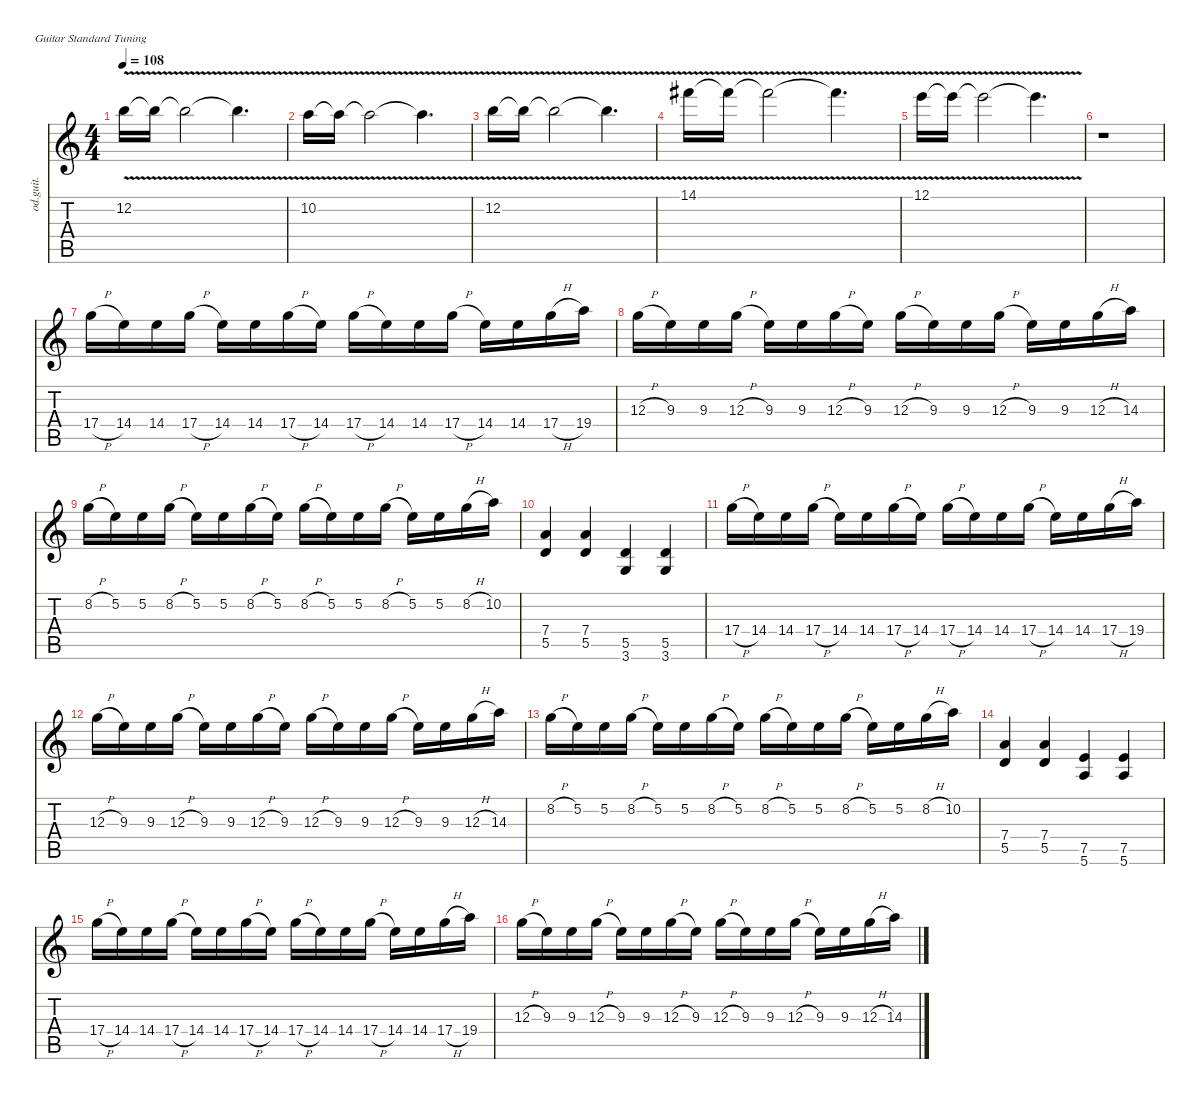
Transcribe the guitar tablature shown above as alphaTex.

\defaultSystemsLayout 4
\hideDynamics
\bracketExtendMode nobrackets
\otherSystemsTrackNameOrientation horizontal
\track ("fill guitar" "od.guit.") {instrument overdrivenguitar}
\staff {score tabs}
\tuning (E4 B3 G3 D3 A2 E2)
\ts (4 4)
\tempo 108
\clef g2
\ks c
12.2{v}.16{dy f beam Down} 12.2{v t}.16{beam Down} 12.2{v t}.2{beam Down} 12.2{v t}.4{d beam Down} |
10.2{v}.16{beam Down} 10.2{v t}.16{beam Down} 10.2{v t}.2{beam Down} 10.2{v t}.4{d beam Down} |
12.2{v}.16{beam Down} 12.2{v t}.16{beam Down} 12.2{v t}.2{beam Down} 12.2{v t}.4{d beam Down} |
14.1{v acc #}.16{beam Down} 14.1{v t acc #}.16{beam Down} 14.1{v t acc #}.2{beam Down} 14.1{v t acc #}.4{d beam Down} |
12.1{v}.16{beam Down} 12.1{v t}.16{beam Down} 12.1{v t}.2{beam Down} 12.1{v t}.4{d beam Down} |
r.1{beam Down} |
17.4{h}.16{beam Down} 14.4.16{beam Down} 14.4.16{beam Down} 17.4{h}.16{beam Down} 14.4.16{beam Down} 14.4.16{beam Down} 17.4{h}.16{beam Down} 14.4.16{beam Down} 17.4{h}.16{beam Down} 14.4.16{beam Down} 14.4.16{beam Down} 17.4{h}.16{beam Down} 14.4.16{beam Down} 14.4.16{beam Down} 17.4{h}.16{beam Down} 19.4.16{beam Down} |
12.3{h}.16{beam Down} 9.3.16{beam Down} 9.3.16{beam Down} 12.3{h}.16{beam Down} 9.3.16{beam Down} 9.3.16{beam Down} 12.3{h}.16{beam Down} 9.3.16{beam Down} 12.3{h}.16{beam Down} 9.3.16{beam Down} 9.3.16{beam Down} 12.3{h}.16{beam Down} 9.3.16{beam Down} 9.3.16{beam Down} 12.3{h}.16{beam Down} 14.3.16{beam Down} |
8.2{h}.16{beam Down} 5.2.16{beam Down} 5.2.16{beam Down} 8.2{h}.16{beam Down} 5.2.16{beam Down} 5.2.16{beam Down} 8.2{h}.16{beam Down} 5.2.16{beam Down} 8.2{h}.16{beam Down} 5.2.16{beam Down} 5.2.16{beam Down} 8.2{h}.16{beam Down} 5.2.16{beam Down} 5.2.16{beam Down} 8.2{h}.16{beam Down} 10.2.16{beam Down} |
(7.4 5.5).4{beam Up} (7.4 5.5).4{beam Up} (5.5 3.6).4{beam Up} (5.5 3.6).4{beam Up} |
17.4{h}.16{beam Down} 14.4.16{beam Down} 14.4.16{beam Down} 17.4{h}.16{beam Down} 14.4.16{beam Down} 14.4.16{beam Down} 17.4{h}.16{beam Down} 14.4.16{beam Down} 17.4{h}.16{beam Down} 14.4.16{beam Down} 14.4.16{beam Down} 17.4{h}.16{beam Down} 14.4.16{beam Down} 14.4.16{beam Down} 17.4{h}.16{beam Down} 19.4.16{beam Down} |
12.3{h}.16{beam Down} 9.3.16{beam Down} 9.3.16{beam Down} 12.3{h}.16{beam Down} 9.3.16{beam Down} 9.3.16{beam Down} 12.3{h}.16{beam Down} 9.3.16{beam Down} 12.3{h}.16{beam Down} 9.3.16{beam Down} 9.3.16{beam Down} 12.3{h}.16{beam Down} 9.3.16{beam Down} 9.3.16{beam Down} 12.3{h}.16{beam Down} 14.3.16{beam Down} |
8.2{h}.16{beam Down} 5.2.16{beam Down} 5.2.16{beam Down} 8.2{h}.16{beam Down} 5.2.16{beam Down} 5.2.16{beam Down} 8.2{h}.16{beam Down} 5.2.16{beam Down} 8.2{h}.16{beam Down} 5.2.16{beam Down} 5.2.16{beam Down} 8.2{h}.16{beam Down} 5.2.16{beam Down} 5.2.16{beam Down} 8.2{h}.16{beam Down} 10.2.16{beam Down} |
(7.4 5.5).4{beam Up} (7.4 5.5).4{beam Up} (7.5 5.6).4{beam Up} (7.5 5.6).4{beam Up} |
17.4{h}.16{beam Down} 14.4.16{beam Down} 14.4.16{beam Down} 17.4{h}.16{beam Down} 14.4.16{beam Down} 14.4.16{beam Down} 17.4{h}.16{beam Down} 14.4.16{beam Down} 17.4{h}.16{beam Down} 14.4.16{beam Down} 14.4.16{beam Down} 17.4{h}.16{beam Down} 14.4.16{beam Down} 14.4.16{beam Down} 17.4{h}.16{beam Down} 19.4.16{beam Down} |
12.3{h}.16{beam Down} 9.3.16{beam Down} 9.3.16{beam Down} 12.3{h}.16{beam Down} 9.3.16{beam Down} 9.3.16{beam Down} 12.3{h}.16{beam Down} 9.3.16{beam Down} 12.3{h}.16{beam Down} 9.3.16{beam Down} 9.3.16{beam Down} 12.3{h}.16{beam Down} 9.3.16{beam Down} 9.3.16{beam Down} 12.3{h}.16{beam Down} 14.3.16{beam Down}
